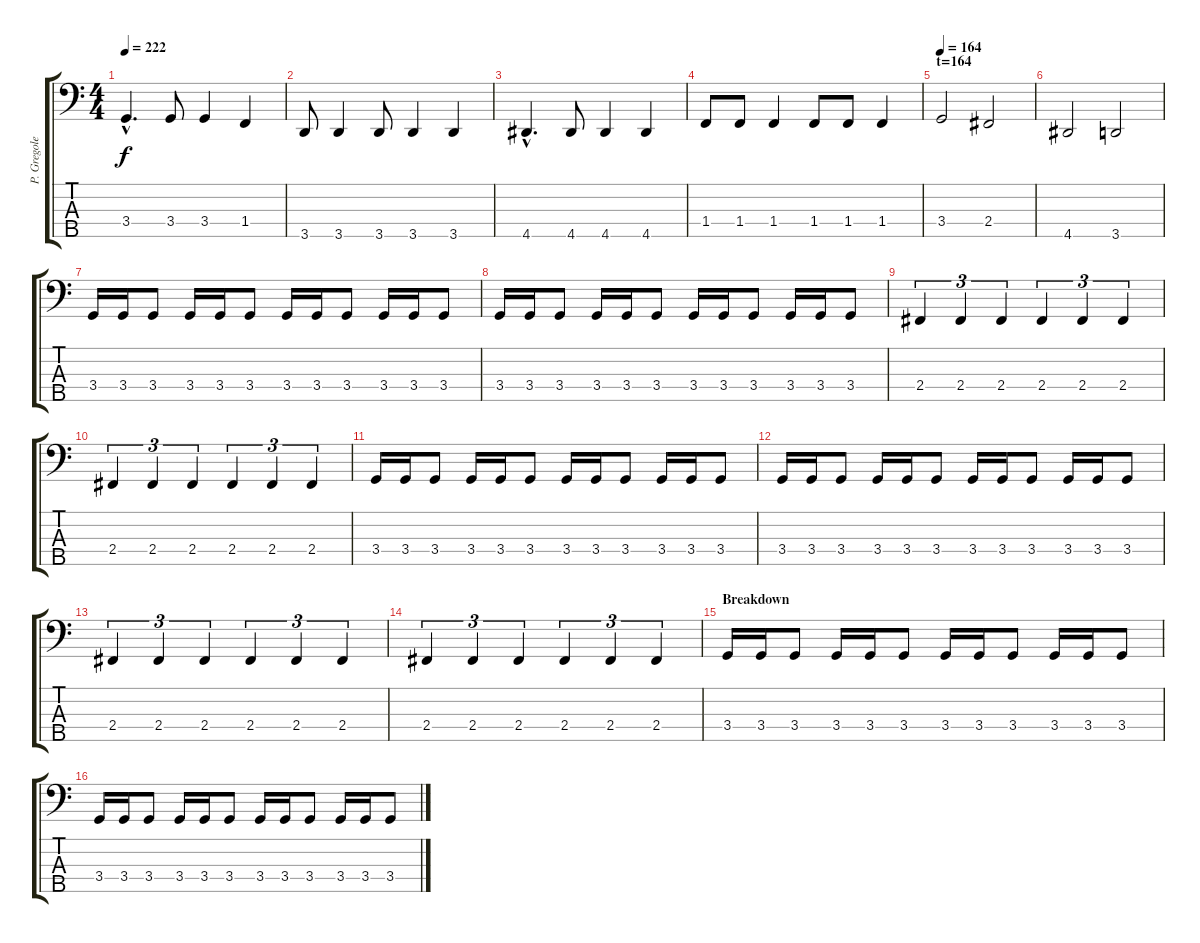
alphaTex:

\track ("P. Gregoletto" "P. Gregole") {instrument electricbasspick}
\staff {score tabs}
\tuning (G2 D2 A1 E1 B0) {hide}
\ts (4 4)
\tempo 222
\clef f4
\ks c
3.4{hac}.4{d dy f} 3.4.8 3.4.4 1.4.4 |
3.5.8 3.5.4 3.5.8 3.5.4 3.5.4 |
4.5{hac}.4{d} 4.5.8 4.5.4 4.5.4 |
1.4.8 1.4.8 1.4.4 1.4.8 1.4.8 1.4.4 |
\section ("" "t=164")
\tempo 164
3.4.2 2.4.2 |
4.5.2 3.5.2 |
3.4.16 3.4.16 3.4.8 3.4.16 3.4.16 3.4.8 3.4.16 3.4.16 3.4.8 3.4.16 3.4.16 3.4.8 |
3.4.16 3.4.16 3.4.8 3.4.16 3.4.16 3.4.8 3.4.16 3.4.16 3.4.8 3.4.16 3.4.16 3.4.8 |
2.4.4{tu (3 2)} 2.4.4{tu (3 2)} 2.4.4{tu (3 2)} 2.4.4{tu (3 2)} 2.4.4{tu (3 2)} 2.4.4{tu (3 2)} |
2.4.4{tu (3 2)} 2.4.4{tu (3 2)} 2.4.4{tu (3 2)} 2.4.4{tu (3 2)} 2.4.4{tu (3 2)} 2.4.4{tu (3 2)} |
3.4.16 3.4.16 3.4.8 3.4.16 3.4.16 3.4.8 3.4.16 3.4.16 3.4.8 3.4.16 3.4.16 3.4.8 |
3.4.16 3.4.16 3.4.8 3.4.16 3.4.16 3.4.8 3.4.16 3.4.16 3.4.8 3.4.16 3.4.16 3.4.8 |
2.4.4{tu (3 2)} 2.4.4{tu (3 2)} 2.4.4{tu (3 2)} 2.4.4{tu (3 2)} 2.4.4{tu (3 2)} 2.4.4{tu (3 2)} |
2.4.4{tu (3 2)} 2.4.4{tu (3 2)} 2.4.4{tu (3 2)} 2.4.4{tu (3 2)} 2.4.4{tu (3 2)} 2.4.4{tu (3 2)} |
\section ("" "Breakdown")
3.4.16 3.4.16 3.4.8 3.4.16 3.4.16 3.4.8 3.4.16 3.4.16 3.4.8 3.4.16 3.4.16 3.4.8 |
3.4.16 3.4.16 3.4.8 3.4.16 3.4.16 3.4.8 3.4.16 3.4.16 3.4.8 3.4.16 3.4.16 3.4.8
